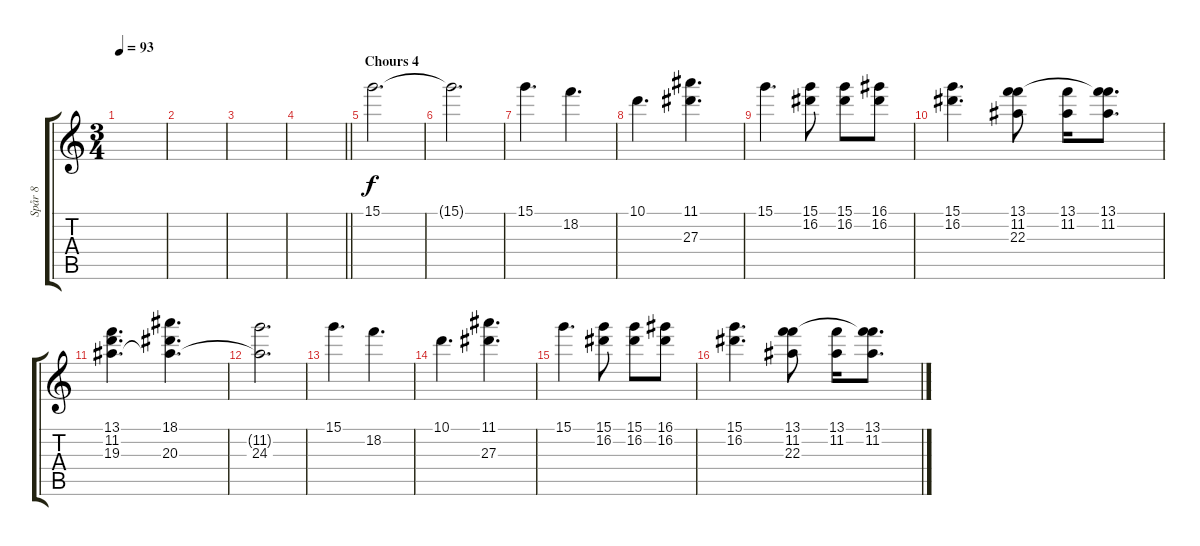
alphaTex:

\track ("Spår 8" "Spår 8") {instrument overdrivenguitar}
\staff {score tabs}
\tuning (E4 B3 G3 D3 A2 E2) {hide}
\ts (3 4)
\tempo 93
\clef g2
\ks c
|
|
|
\barLineRight lightlight
|
\section ("" "Chours 4")
15.1.2{d} |
15.1{t}.2{d} |
15.1.4{d} 18.2.4{d} |
10.1.4{d} (11.1 27.3).4{d} |
15.1.4{d} (15.1 16.2).8 (15.1 16.2).8 (16.1 16.2).8 |
(15.1 16.2).4{d} (13.1 11.2 22.3).8 (13.1 11.2).16 (13.1 11.2 22.3{t}).8{d} |
(13.1 11.2 19.3).4{d} (18.1 11.2{t} 20.3).4{d} |
(11.2{t} 24.3).2{d} |
15.1.4{d} 18.2.4{d} |
10.1.4{d} (11.1 27.3).4{d} |
15.1.4{d} (15.1 16.2).8 (15.1 16.2).8 (16.1 16.2).8 |
(15.1 16.2).4{d} (13.1 11.2 22.3).8 (13.1 11.2).16 (13.1 11.2 22.3{t}).8{d}
